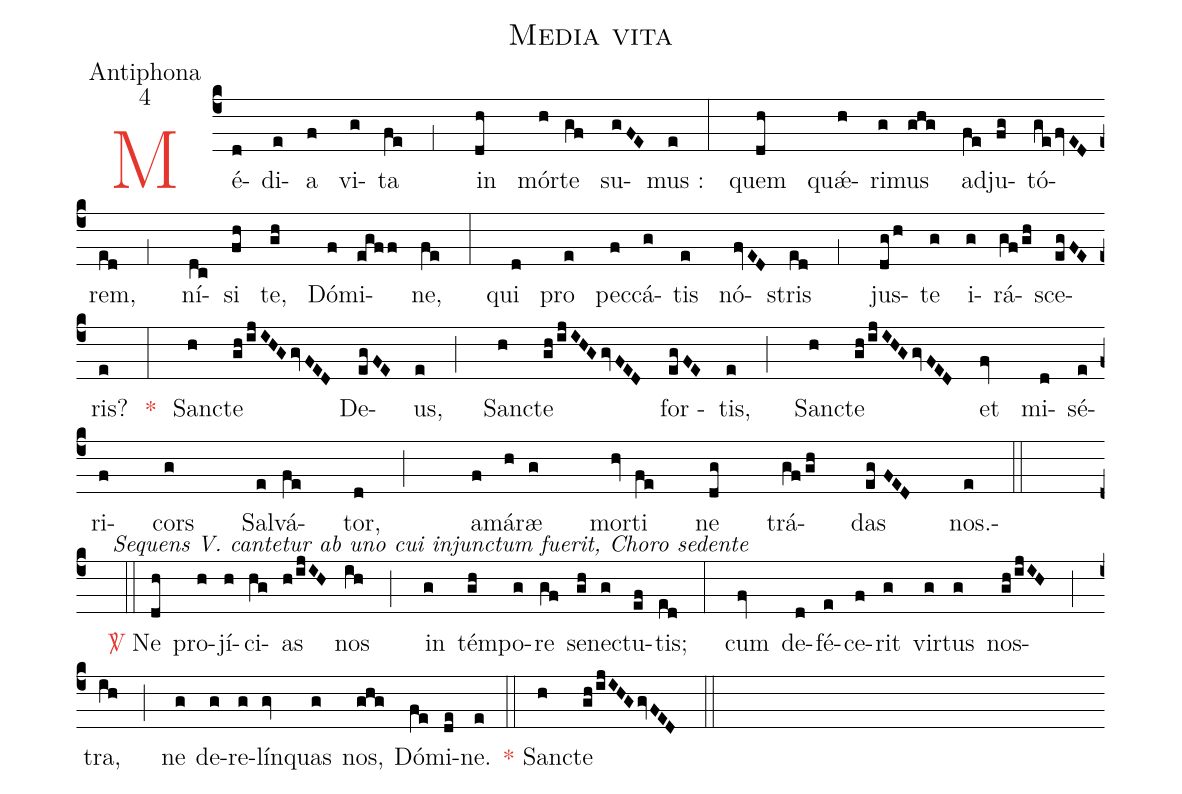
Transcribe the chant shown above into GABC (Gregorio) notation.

name:Media vita;
office-part:Antiphona;
mode:4;
%%
(c4)
<c>M</c>é(d)di(e)a(f) vi(g)ta(fe ;1) in(dh) mór(h)te(gf) su(gFE)mus :(e :) quem(dh) qu{<sp>'ae</sp>}(h)ri(g)mus(ghg) ad(fe)ju(fg)tó(ge/fvED)rem,(ed ;1) ní(dc)si(fh) te,(gh) Dó(f)mi(egff)ne,(fe :) qui(d) pro(e) pec(f)cá(g)tis(e) nó(fvED)stris(ed ;1) jus(dg/h)te(g) i(g)rá(gf/gh)sce(eg/FE)ris?(e) <c>*</c>(:) San(h)cte(gh/ijIHGgvFED) De(egFE)us,(e ;) San(h)cte(gh/ijIHGgvFED) for (egFE)tis,(e ;) San(h)cte(gh/ijIHGgvFED) et(fv) mi(d)sé(e)ri(f)cors(g) Sal(e)vá(fe)tor,(d ;) am(f)á(h)ræ(g) mor(hv)ti(fe) ne(dg) trá(gf/gh)das(egFED) nos.(e ::)(z)<alt>Sequens V. cantetur ab uno cui injunctum fuerit, Choro sedente</alt> <c><sp>V/</sp></c>(::) Ne(dh) pro(h)jí(h)ci(hg)as(h/ijIH) nos(ih ;) in(g) tém(gh)po(g)re(gf) se(gh)nec(g)tu(ef)tis;(ed :) cum(fv) de(d)fé(e)ce(f)rit(g) vir(g)tus(g) nos(gh/ijIH ;)tra,(ih ;) ne(g) de(g)re(g)lín(gv)quas(g) nos,(ghg) Dó(fe)mi(de)ne.(e)(::) <c>*</c> San(h)cte(gh/ijIHGgvFED ::)
